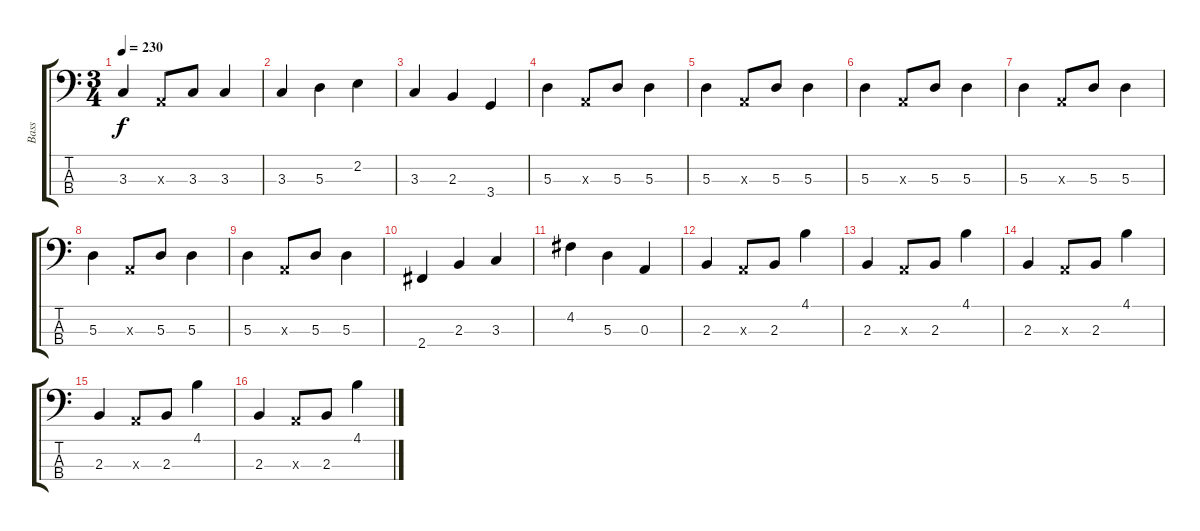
\track ("Bass" "Bass") {instrument acousticbass}
\staff {score tabs}
\tuning (G2 D2 A1 E1) {hide}
\ts (3 4)
\tempo 230
\clef f4
\ks c
3.3.4{dy f} 0.3{x}.8 3.3.8 3.3.4 |
3.3.4 5.3.4 2.2.4 |
3.3.4 2.3.4 3.4.4 |
5.3.4 0.3{x}.8 5.3.8 5.3.4 |
5.3.4 0.3{x}.8 5.3.8 5.3.4 |
5.3.4 0.3{x}.8 5.3.8 5.3.4 |
5.3.4 0.3{x}.8 5.3.8 5.3.4 |
5.3.4 0.3{x}.8 5.3.8 5.3.4 |
5.3.4 0.3{x}.8 5.3.8 5.3.4 |
2.4.4 2.3.4 3.3.4 |
4.2.4 5.3.4 0.3.4 |
2.3.4 0.3{x}.8 2.3.8 4.1.4 |
2.3.4 0.3{x}.8 2.3.8 4.1.4 |
2.3.4 0.3{x}.8 2.3.8 4.1.4 |
2.3.4 0.3{x}.8 2.3.8 4.1.4 |
2.3.4 0.3{x}.8 2.3.8 4.1.4
